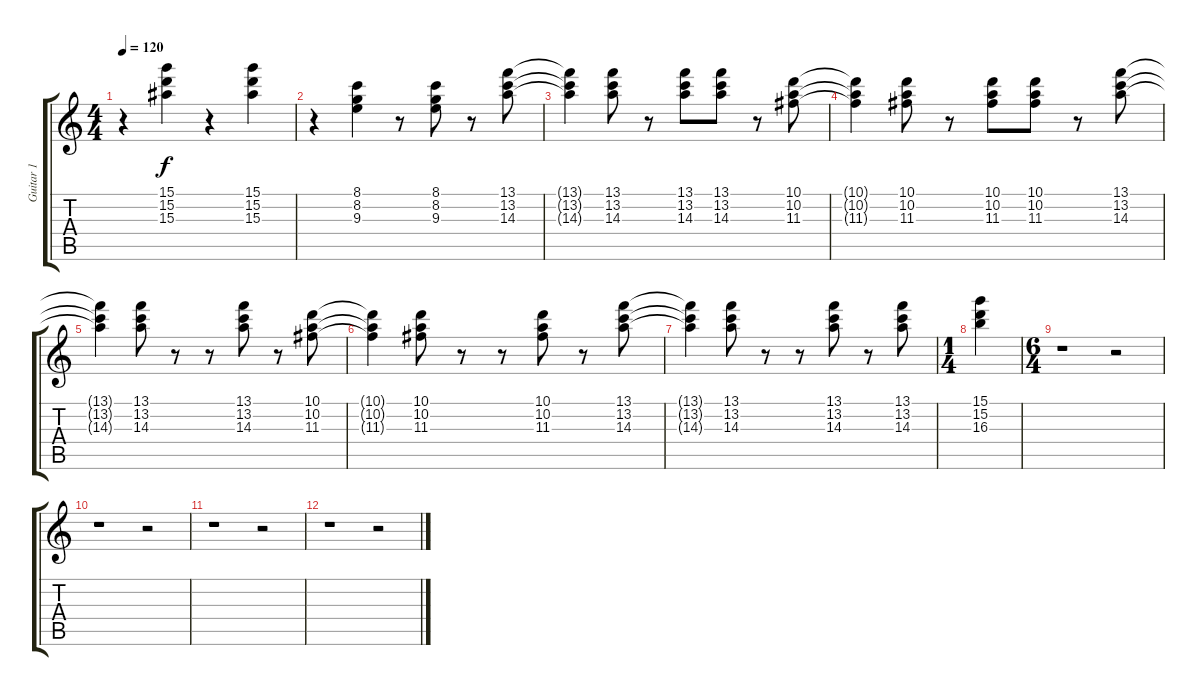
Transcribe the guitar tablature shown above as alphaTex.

\track ("Guitar 1" "Guitar 1") {instrument overdrivenguitar}
\staff {score tabs}
\tuning (E4 B3 G3 D3 A2 E2) {hide}
\ts (4 4)
\tempo 120
\clef g2
\ks c
r.4{dy f} (15.1 15.2 15.3).4 r.4 (15.1 15.2 15.3).4 |
r.4 (8.1 8.2 9.3).4 r.8 (8.1 8.2 9.3).8 r.8 (13.1 13.2 14.3).8 |
(13.1{t} 13.2{t} 14.3{t}).4 (13.1 13.2 14.3).8 r.8 (13.1 13.2 14.3).8 (13.1 13.2 14.3).8 r.8 (10.1 10.2 11.3).8 |
(10.1{t} 10.2{t} 11.3{t}).4 (10.1 10.2 11.3).8 r.8 (10.1 10.2 11.3).8 (10.1 10.2 11.3).8 r.8 (13.1 13.2 14.3).8 |
(13.1{t} 13.2{t} 14.3{t}).4 (13.1 13.2 14.3).8 r.8 r.8 (13.1 13.2 14.3).8 r.8 (10.1 10.2 11.3).8 |
(10.1{t} 10.2{t} 11.3{t}).4 (10.1 10.2 11.3).8 r.8 r.8 (10.1 10.2 11.3).8 r.8 (13.1 13.2 14.3).8 |
(13.1{t} 13.2{t} 14.3{t}).4 (13.1 13.2 14.3).8 r.8 r.8 (13.1 13.2 14.3).8 r.8 (13.1 13.2 14.3).8 |
\ts (1 4)
(15.1 15.2 16.3).4 |
\ts (6 4)
r.1 r.2 |
r.1 r.2 |
r.1 r.2 |
r.1 r.2
